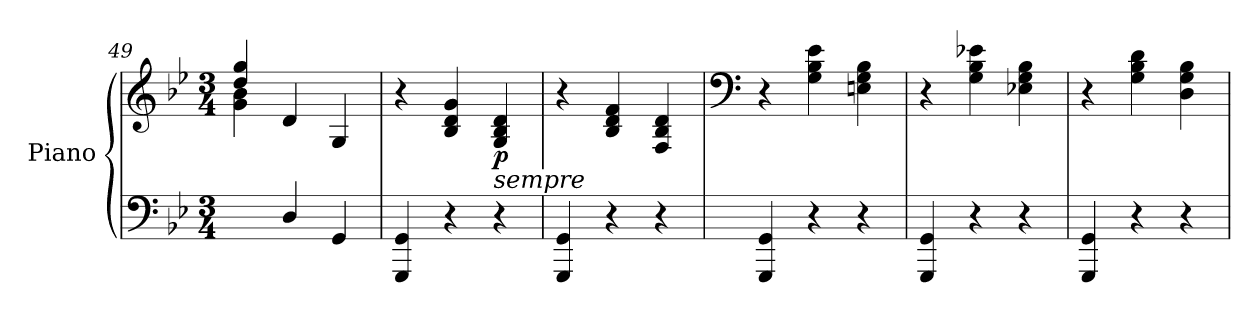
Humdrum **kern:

**kern	**kern	**dynam
*part1	*part1	*part1
*staff2	*staff1	*staff1/2
*I"Piano	*	*
*I'Pno	*	*
*clefF4	*clefG2	*
*k[b-e-]	*k[b-e-]	*
*B-:	*B-:	*
*M3/4	*M3/4	*
=49	=49	=49
*	*^	*
4ryy	4dd/ 4gg/	4g\ 4b-\	.
4D/	4d/	2ryy	.
4GG/	4G/	.	.
*	*v	*v	*
=50	=50	=50
4GGG/ 4GG/	4r	.
4r	4B-/ 4d/ 4g/	.
!	!LO:TX:b:i:t=sempre	!
!	!	!LO:DY:b
4r	4G/ 4B-/ 4d/	p
=51	=51	=51
4GGG/ 4GG/	4r	.
4r	4B-/ 4d/ 4f/	.
4r	4F/ 4B-/ 4d/	.
=52	=52	=52
*	*clefF4	*
4GGG/ 4GG/	4r	.
4r	4G\ 4B-\ 4e-\	.
4r	4En\ 4G\ 4B-\	.
=53	=53	=53
4GGG/ 4GG/	4r	.
4r	4G\ 4B-\ 4e-X\	.
4r	4E-X\ 4G\ 4B-\	.
=54	=54	=54
4GGG/ 4GG/	4r	.
4r	4G\ 4B-\ 4d\	.
4r	4D\ 4G\ 4B-\	.
=	=	=
*-	*-	*-
